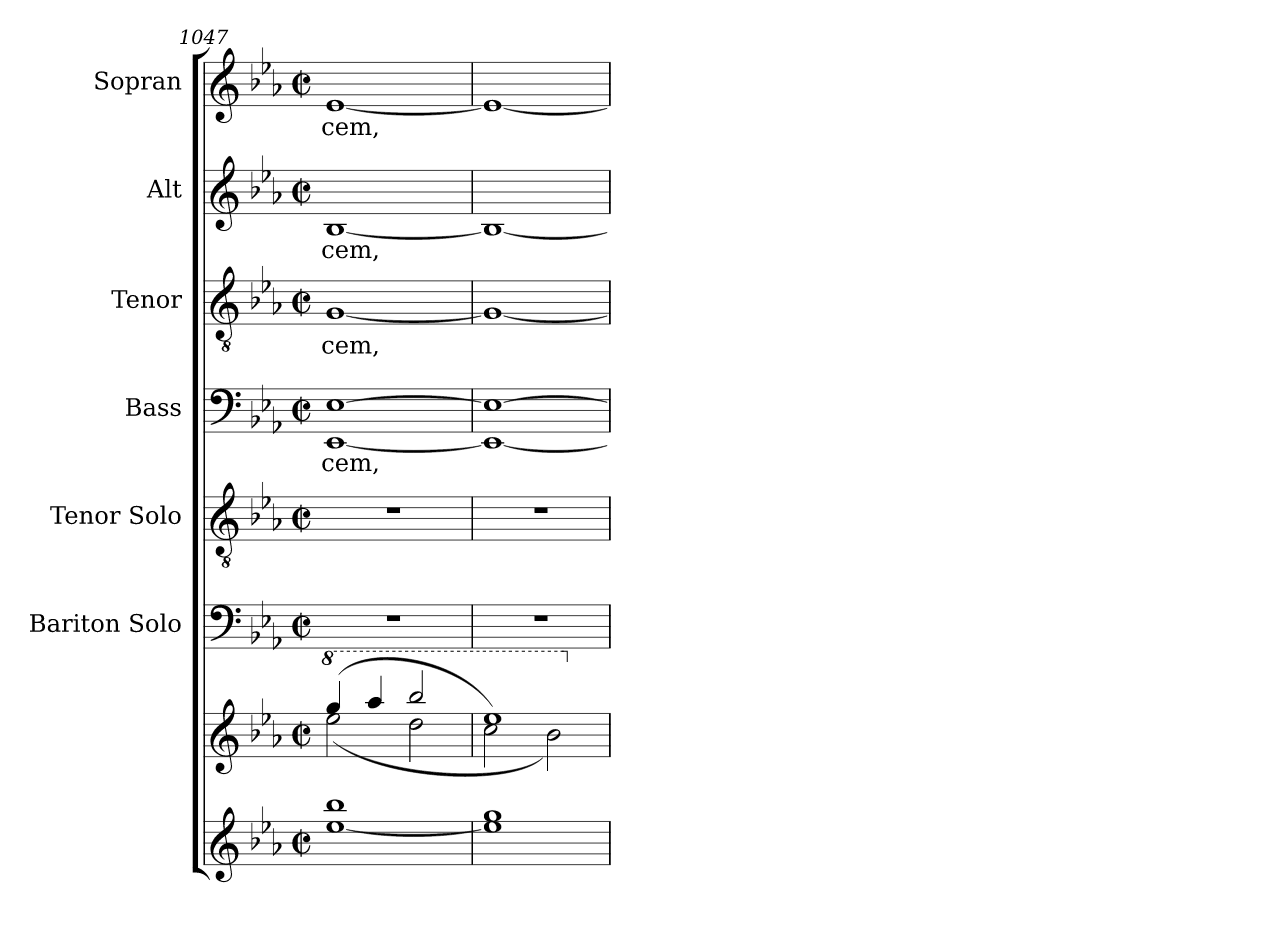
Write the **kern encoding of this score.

**kern	**kern	**kern	**kern	**kern	**text	**kern	**text	**kern	**text	**kern	**text
*part7	*part7	*part6	*part5	*part4	*part4	*part3	*part3	*part2	*part2	*part1	*part1
*staff8	*staff7	*staff6	*staff5	*staff4	*staff4	*staff3	*staff3	*staff2	*staff2	*staff1	*staff1
*	*	*I"Bariton Solo	*I"Tenor Solo	*I"Bass	*	*I"Tenor	*	*I"Alt	*	*I"Sopran	*
*	*	*	*	*I'B.	*	*I'T.	*	*I'A.	*	*I'S.	*
*clefG2	*clefG2	*clefF4	*clefGv2	*clefF4	*	*clefGv2	*	*clefG2	*	*clefG2	*
*k[b-e-a-]	*k[b-e-a-]	*k[b-e-a-]	*k[b-e-a-]	*k[b-e-a-]	*	*k[b-e-a-]	*	*k[b-e-a-]	*	*k[b-e-a-]	*
*E-:	*E-:	*E-:	*E-:	*E-:	*	*E-:	*	*E-:	*	*E-:	*
*M2/2	*M2/2	*M2/2	*M2/2	*M2/2	*	*M2/2	*	*M2/2	*	*M2/2	*
*met(c|)	*met(c|)	*met(c|)	*met(c|)	*met(c|)	*	*met(c|)	*	*met(c|)	*	*met(c|)	*
*	*8va	*	*	*	*	*	*	*	*	*	*
=1047	=1047	=1047	=1047	=1047	=1047	=1047	=1047	=1047	=1047	=1047	=1047
*	*^	*	*	*	*	*	*	*	*	*	*
!	!	!	!	!	!	!LO:LY:b	!	!LO:LY:b	!	!LO:LY:b	!	!LO:LY:b
[<1ee- 1bb-	(4ggg/	(<2eee-\	1r	1r	[1EE- [1E-	-cem,	[1G	-cem,	[1B-	-cem,	[1e-	-cem,
.	4aaa-/	.	.	.	.	.	.	.	.	.	.	.
.	2bbb-/	2ddd\	.	.	.	.	.	.	.	.	.	.
=1048	=1048	=1048	=1048	=1048	=1048	=1048	=1048	=1048	=1048	=1048	=1048	=1048
1ee-] 1gg	1eee-)	2ccc\	1r	1r	1EE-_ 1E-_	.	1G_	.	1B-_	.	1e-_	.
.	.	2bb-\)	.	.	.	.	.	.	.	.	.	.
*	*X8va	*	*	*	*	*	*	*	*	*	*	*
*	*v	*v	*	*	*	*	*	*	*	*	*	*
=	=	=	=	=	=	=	=	=	=	=	=
*-	*-	*-	*-	*-	*-	*-	*-	*-	*-	*-	*-
